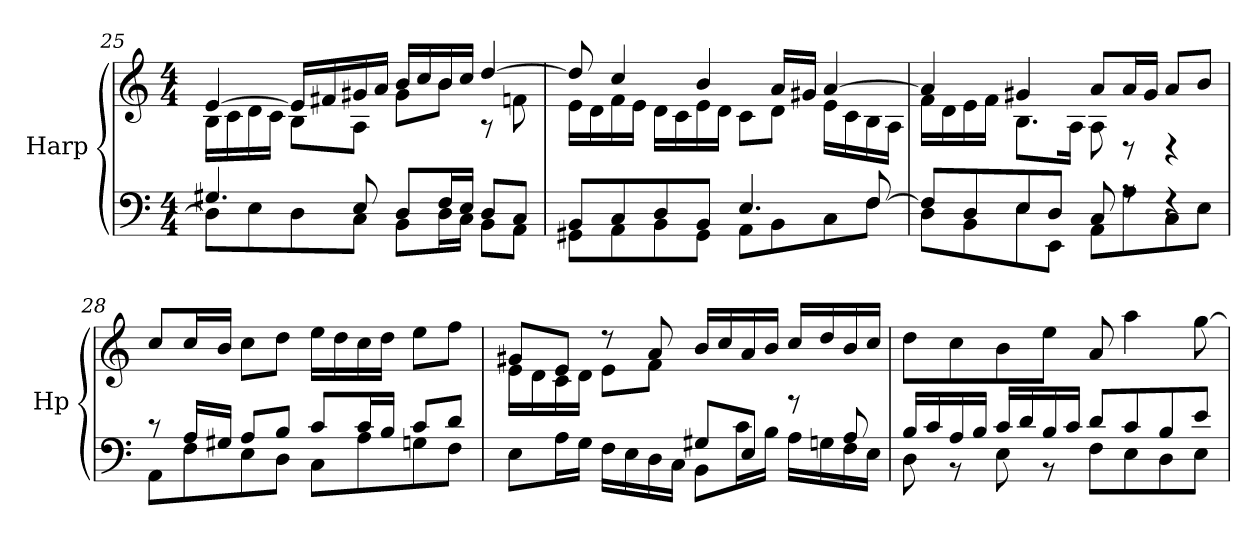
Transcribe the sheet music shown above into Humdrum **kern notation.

**kern	**kern
*part1	*part1
*staff2	*staff1
*I"Harp	*
*I'Hp	*
!!LO:PB:g=z
*clefF4	*clefG2
*k[]	*k[]
*M4/4	*M4/4
=25	=25
*^	*^
4.G#X/	8D\L]	[4e/	16B\LL
.	.	.	16c\
.	8E\	.	16d\
.	.	.	16c\JJ
.	8D\	16e/LL]	8B\L
.	.	16f#X/	.
8E/	8C\J	16g#X/	8A\J
.	.	16a/JJ	.
8D/L	8BB\L	16b/LL	8g#\L
.	.	16cc/	.
16F/L	16D\L	16b/	8b\J
16E/JJ	16C\JJ	16cc/JJ	.
8D/L	8BB\L	[4dd/	8rA
8C/J	8AA\J	.	8fn\
=26	=26	=26	=26
8BB/L	8GG#X\L	8dd/]	16e\LL
.	.	.	16d\
8C/	8AA\	4cc/	16f\
.	.	.	16e\JJ
8D/	8BB\	.	16d\LL
.	.	.	16c\
8BB/J	8GG#\J	4b/	16e\
.	.	.	16d\JJ
4.E/	8AA\L	.	8c\L
.	8BB\	16a/LL	8d\J
.	.	16g#X/JJ	.
.	8C\	[4a/	16e\LL
.	.	.	16c\
[8F/	8F\J	.	16B\
.	.	.	16A\JJ
!!LO:LB:g=z	!!
=27	=27	=27	=27
8F/L]	8D\L	4a/]	16f\LL
.	.	.	16d\
8D/	8BB\	.	16e\
.	.	.	16f\JJ
8E/	8E\	4g#X/	8.B\L
8D/J	8EE\J	.	.
.	.	.	16A\Jk
8C/	8AA\L	8a/L	8A\
8rA	8A\	16a/L	8rD
.	.	16g#/JJ	.
4rF	8C\	8a/L	4rD
.	8E\J	8b/J	.
*	*	*v	*v
=28	=28	=28
8r	8AA\L	8cc/L
16A/LL	8F\	16cc/L
16G#X/JJ	.	16b/JJ
8A/L	8E\	8cc\L
8B/J	8D\J	8dd\J
8c/L	8C\L	16ee\LL
.	.	16dd\
16c/L	8A\	16cc\
16B/JJ	.	16dd\JJ
8c/L	8Gn\	8ee\L
8d/J	8F\J	8ff\J
=29	=29	=29
*	*	*^
2ryy	8E\L	8g#X/L	16e\LL
.	.	.	16d\
.	16A\L	8e/J	16c\
.	16G\JJ	.	16d\JJ
.	16F\LL	8r	8e\L
.	16E\	.	.
.	16D\	8a/	8f\J
.	16C\JJ	.	.
8G#X/L	8BB\L	16b/LL	4ryy
.	.	16cc/	.
8E/J	16c\L	16a/	.
.	16B\JJ	16b/JJ	.
8ryy	16A\LL	16cc/LL	8rF
.	16Gn\	16dd/	.
8A/	16F\	16b/	8ryy
.	16E\JJ	16cc/JJ	.
*	*	*v	*v
!!LO:LB:g=z
=30	=30	=30
16B/LL	8D\	8dd\L
16c/	.	.
16A/	8r	8cc\
16B/JJ	.	.
16c/LL	8E\	8b\
16d/	.	.
16B/	8r	8ee\J
16c/JJ	.	.
8d/L	8F\L	8a/
8c/	8E\	4aa\
8B/	8D\	.
8e/J	8E\J	[8gg\
*v	*v	*
=	=
*-	*-
